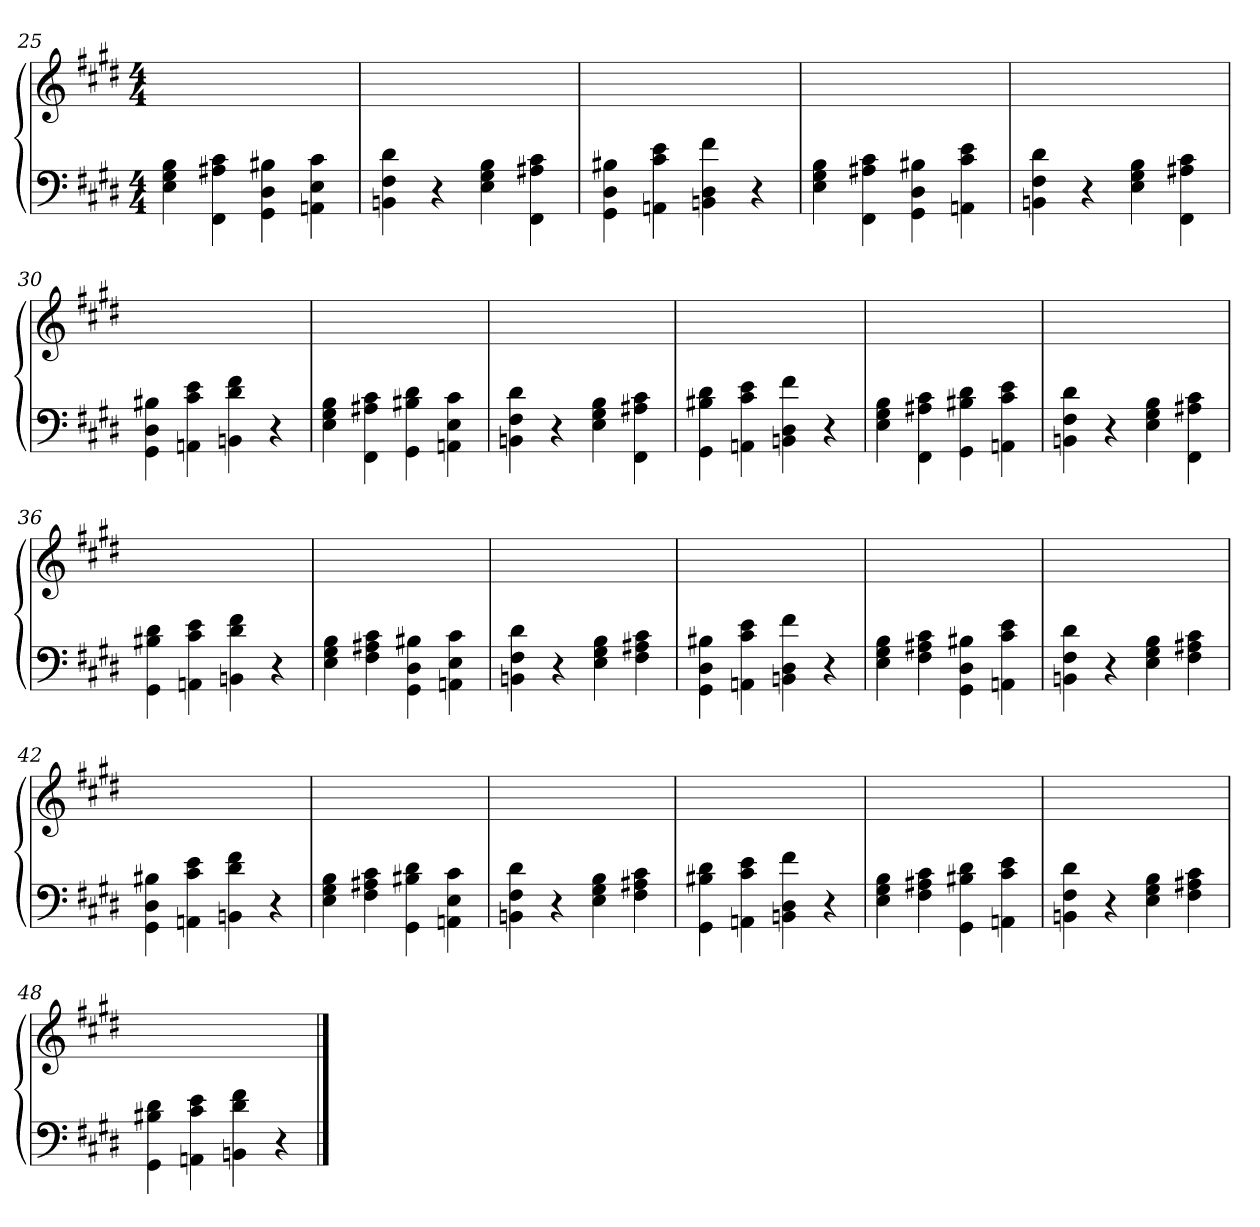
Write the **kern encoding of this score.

**kern	**kern
*part2	*part1
*staff2	*staff1
*clefF4	*clefG2
*k[f#c#g#d#]	*k[f#c#g#d#]
*E:	*E:
*M4/4	*M4/4
=25	=25
4E 4G# 4B	1ryy
4FF# 4A#X 4c#	.
4GG# 4D# 4B#X	.
4AAn 4E 4c#	.
=26	=26
4BBn 4F# 4d#	1ryy
4r	.
4E 4G# 4B	.
4FF# 4A#X 4c#	.
=27	=27
4GG# 4D# 4B#X	1ryy
4AAn 4c# 4e	.
4BBn 4D# 4f#	.
4r	.
=28	=28
4E 4G# 4B	1ryy
4FF# 4A#X 4c#	.
4GG# 4D# 4B#X	.
4AAn 4c# 4e	.
=29	=29
4BBn 4F# 4d#	1ryy
4r	.
4E 4G# 4B	.
4FF# 4A#X 4c#	.
=30	=30
4GG# 4D# 4B#X	1ryy
4AAn 4c# 4e	.
4BBn 4d# 4f#	.
4r	.
=31	=31
4E 4G# 4B	1ryy
4FF# 4A#X 4c#	.
4GG# 4B#X 4d#	.
4AAn 4E 4c#	.
=32	=32
4BBn 4F# 4d#	1ryy
4r	.
4E 4G# 4B	.
4FF# 4A#X 4c#	.
=33	=33
4GG# 4B#X 4d#	1ryy
4AAn 4c# 4e	.
4BBn 4D# 4f#	.
4r	.
=34	=34
4E 4G# 4B	1ryy
4FF# 4A#X 4c#	.
4GG# 4B#X 4d#	.
4AAn 4c# 4e	.
=35	=35
4BBn 4F# 4d#	1ryy
4r	.
4E 4G# 4B	.
4FF# 4A#X 4c#	.
=36	=36
4GG# 4B#X 4d#	1ryy
4AAn 4c# 4e	.
4BBn 4d# 4f#	.
4r	.
=37	=37
4E 4G# 4B	1ryy
4F# 4A#X 4c#	.
4GG# 4D# 4B#X	.
4AAn 4E 4c#	.
=38	=38
4BBn 4F# 4d#	1ryy
4r	.
4E 4G# 4B	.
4F# 4A#X 4c#	.
=39	=39
4GG# 4D# 4B#X	1ryy
4AAn 4c# 4e	.
4BBn 4D# 4f#	.
4r	.
=40	=40
4E 4G# 4B	1ryy
4F# 4A#X 4c#	.
4GG# 4D# 4B#X	.
4AAn 4c# 4e	.
=41	=41
4BBn 4F# 4d#	1ryy
4r	.
4E 4G# 4B	.
4F# 4A#X 4c#	.
=42	=42
4GG# 4D# 4B#X	1ryy
4AAn 4c# 4e	.
4BBn 4d# 4f#	.
4r	.
=43	=43
4E 4G# 4B	1ryy
4F# 4A#X 4c#	.
4GG# 4B#X 4d#	.
4AAn 4E 4c#	.
=44	=44
4BBn 4F# 4d#	1ryy
4r	.
4E 4G# 4B	.
4F# 4A#X 4c#	.
=45	=45
4GG# 4B#X 4d#	1ryy
4AAn 4c# 4e	.
4BBn 4D# 4f#	.
4r	.
=46	=46
4E 4G# 4B	1ryy
4F# 4A#X 4c#	.
4GG# 4B#X 4d#	.
4AAn 4c# 4e	.
=47	=47
4BBn 4F# 4d#	1ryy
4r	.
4E 4G# 4B	.
4F# 4A#X 4c#	.
=48	=48
4GG# 4B#X 4d#	1ryy
4AAn 4c# 4e	.
4BBn 4d# 4f#	.
4r	.
==	==
*-	*-
